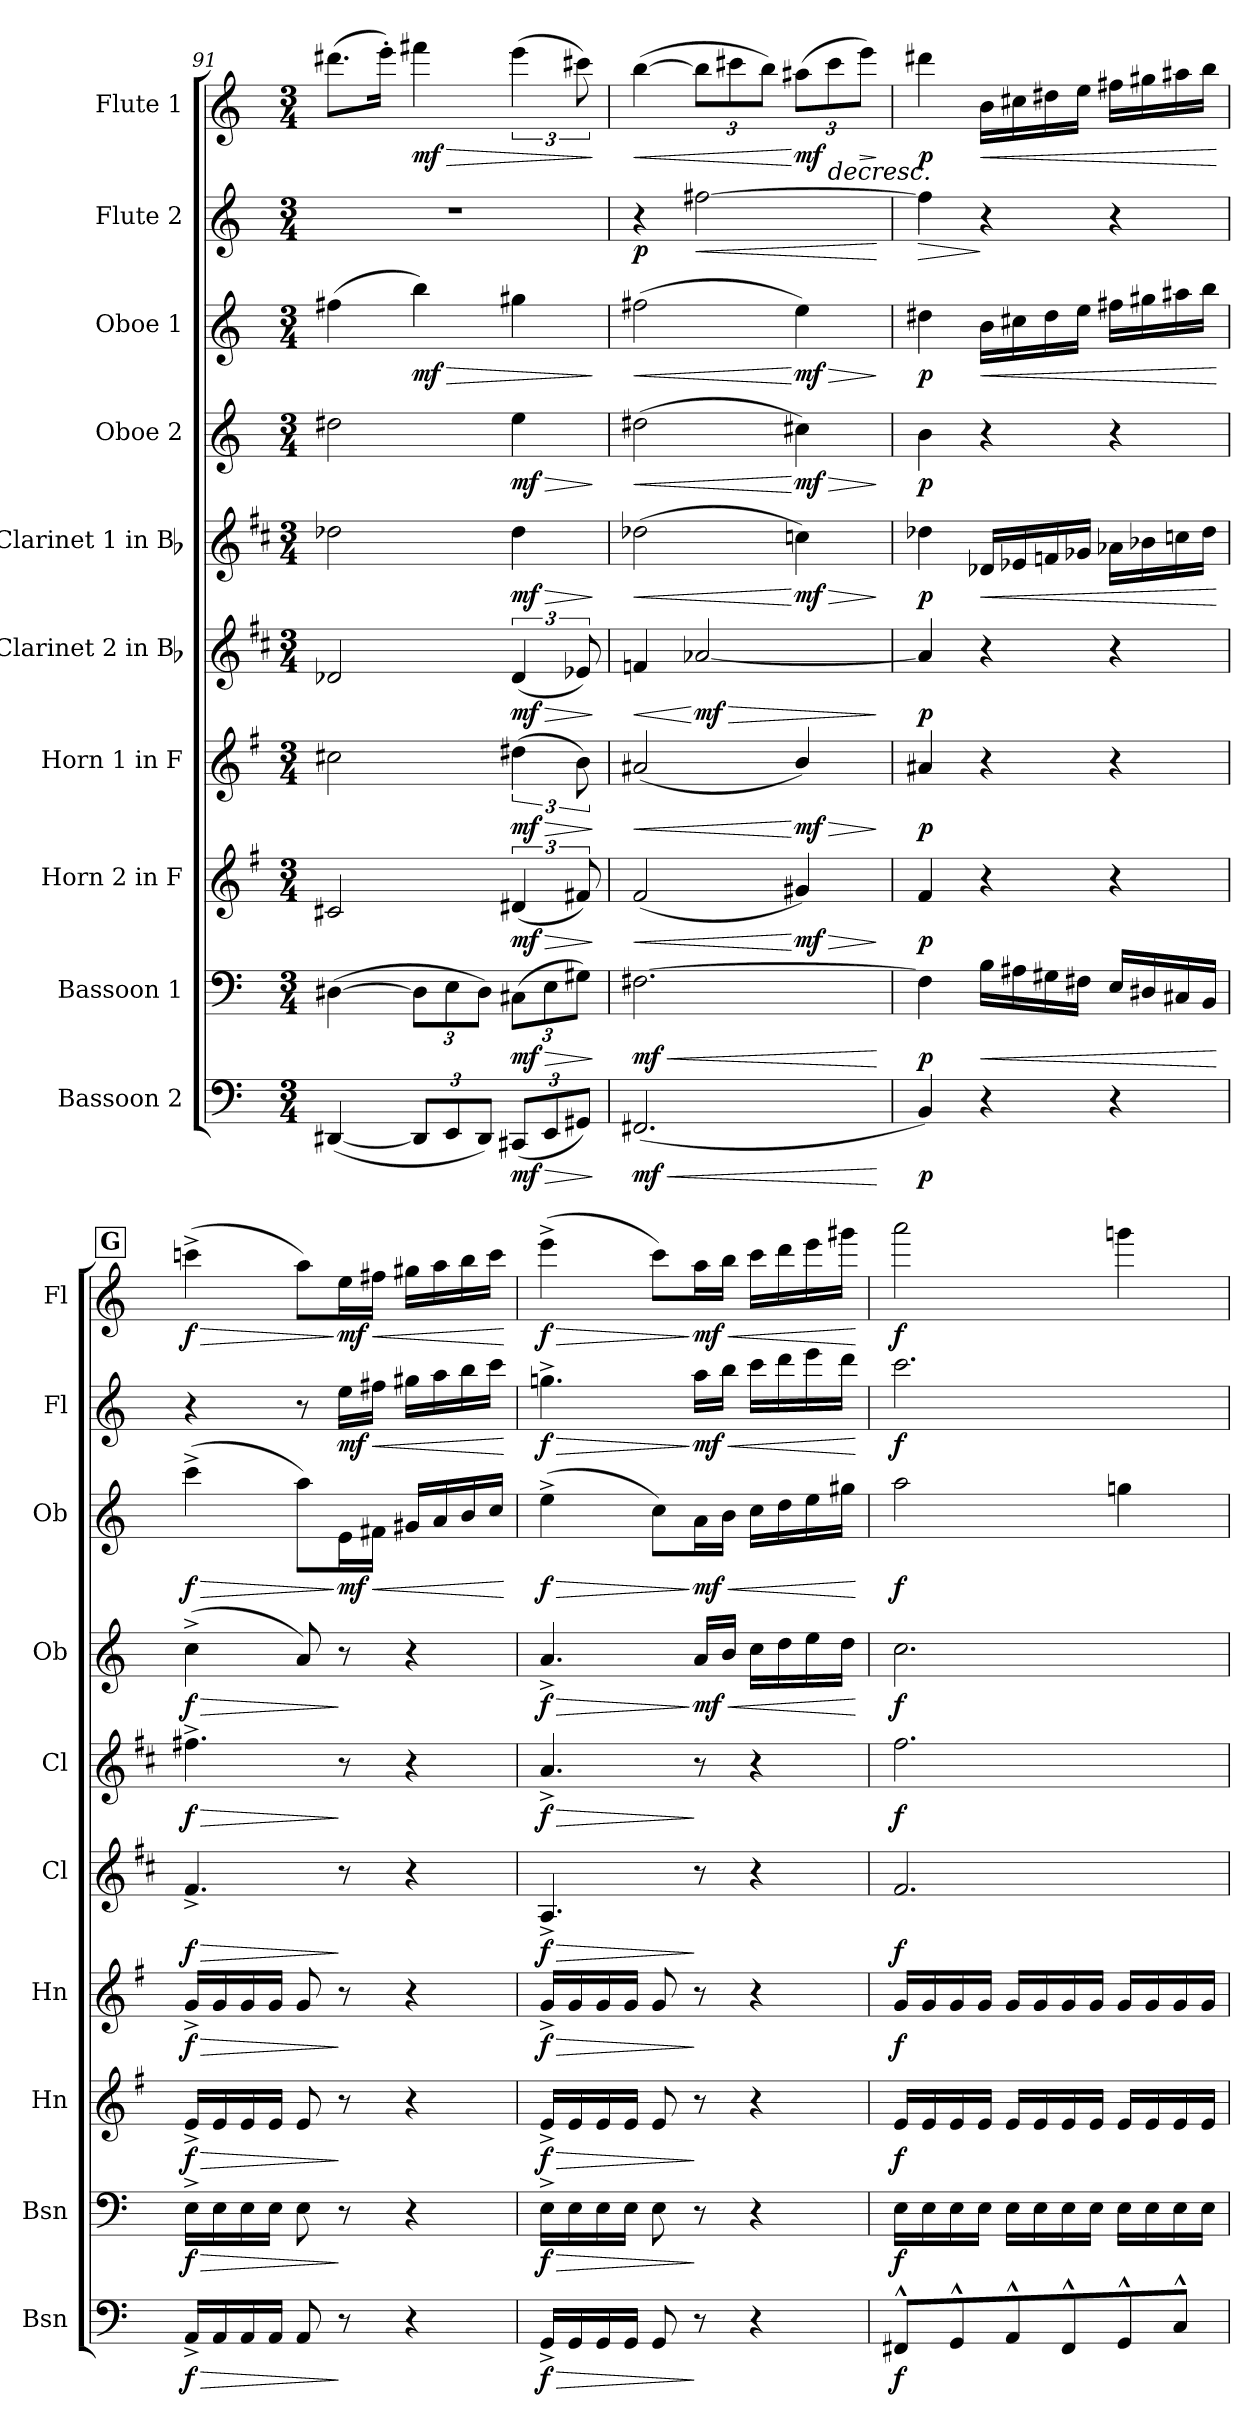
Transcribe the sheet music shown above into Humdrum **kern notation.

**kern	**dynam	**kern	**dynam	**kern	**dynam	**kern	**dynam	**kern	**dynam	**kern	**dynam	**kern	**dynam	**kern	**dynam	**kern	**dynam	**kern	**dynam
*part10	*part10	*part9	*part9	*part8	*part8	*part7	*part7	*part6	*part6	*part5	*part5	*part4	*part4	*part3	*part3	*part2	*part2	*part1	*part1
*staff10	*staff10	*staff9	*staff9	*staff8	*staff8	*staff7	*staff7	*staff6	*staff6	*staff5	*staff5	*staff4	*staff4	*staff3	*staff3	*staff2	*staff2	*staff1	*staff1
*I"Bassoon 2	*	*I"Bassoon 1	*	*I"Horn 2 in F	*	*I"Horn 1 in F	*	*I"Clarinet 2 in Bb	*	*I"Clarinet 1 in Bb	*	*I"Oboe 2	*	*I"Oboe 1	*	*I"Flute 2	*	*I"Flute 1	*
*I'Bsn	*	*I'Bsn	*	*I'Hn	*	*I'Hn	*	*I'Cl	*	*I'Cl	*	*I'Ob	*	*I'Ob	*	*I'Fl	*	*I'Fl	*
*clefF4	*	*clefF4	*	*clefG2	*	*clefG2	*	*clefG2	*	*clefG2	*	*clefG2	*	*clefG2	*	*clefG2	*	*clefG2	*
*	*	*	*	*ITrd4c7	*	*ITrd4c7	*	*ITrd1c2	*	*ITrd1c2	*	*	*	*	*	*	*	*	*
*k[]	*	*k[]	*	*k[]	*	*k[]	*	*k[]	*	*k[]	*	*k[]	*	*k[]	*	*k[]	*	*k[]	*
*M3/4	*	*M3/4	*	*M3/4	*	*M3/4	*	*M3/4	*	*M3/4	*	*M3/4	*	*M3/4	*	*M3/4	*	*M3/4	*
=91	=91	=91	=91	=91	=91	=91	=91	=91	=91	=91	=91	=91	=91	=91	=91	=91	=91	=91	=91
([4DD#X/	.	([4D#X\	.	2F#X/	.	2f#X\	.	2c-X/	.	2cc-X\	.	2dd#X\	.	(4ff#X\	.	2.r	.	(8.ddd#X\L	.
.	.	.	.	.	.	.	.	.	.	.	.	.	.	.	.	.	.	16eee'\Jk)	.
*Xbrackettup	*	*	*	*	*	*	*	*	*	*	*	*	*	*	*	*	*	*	*
!	!	!	!	!	!	!	!	!	!	!	!	!	!	!	!LO:HP:b	!	!	!	!LO:HP:b
!	!	!	!	!	!	!	!	!	!	!	!	!	!	!	!LO:DY:n=1:b	!	!	!	!LO:DY:n=1:b
12DD#/L]	.	12D#\L]	.	.	.	.	.	.	.	.	.	.	.	4bb\)	> mf	.	.	4fff#X\	> mf
12EE/	.	12E\	.	.	.	.	.	.	.	.	.	.	.	.	.	.	.	.	.
12DD#/J)	.	12D#\J)	.	.	.	.	.	.	.	.	.	.	.	.	.	.	.	.	.
!	!LO:HP:b	!	!LO:HP:b	!	!LO:HP:b	!	!LO:HP:b	!	!LO:HP:b	!	!LO:HP:b	!	!LO:HP:b	!	!	!	!	!	!
!	!LO:DY:n=1:b	!	!LO:DY:n=1:b	!	!LO:DY:n=1:b	!	!LO:DY:n=1:b	!	!LO:DY:n=1:b	!	!LO:DY:n=1:b	!	!LO:DY:n=1:b	!	!	!	!	!	!
(12CC#X/L	> mf	(12C#X\L	> mf	(6G#X/	> mf	(6g#X\	> mf	(6c-/	> mf	4cc-\	> mf	4ee\	> mf	4gg#X\	.	.	.	(6eee\	.
12EE/	.	12E\	.	.	.	.	.	.	.	.	.	.	.	.	.	.	.	.	.
12GG#X/J)	.	12G#X\J)	.	12Bn/)	.	12e\)	.	12d-X/)	.	.	.	.	.	.	.	.	.	12ccc#X\)	.
.	]	.	]	.	]	.	]	.	]	.	]	.	]	.	]	.	.	.	]
=92	=92	=92	=92	=92	=92	=92	=92	=92	=92	=92	=92	=92	=92	=92	=92	=92	=92	=92	=92
!	!LO:HP:b	!	!	!	!	!	!	!	!	!	!	!	!	!	!	!	!	!	!
!	!LO:HP:n=1:b	!	!LO:HP:b	!	!	!	!	!	!	!	!	!	!	!	!	!	!	!	!
!	!LO:DY:n=1:b	!	!LO:HP:n=1:b	!	!LO:HP:b	!	!LO:HP:b	!	!LO:HP:b	!	!LO:HP:b	!	!LO:HP:b	!	!LO:HP:b	!	!	!	!LO:HP:b
!	!	!	!LO:DY:n=1:b	!	!	!	!	!	!	!	!	!	!	!	!	!	!LO:DY:b	!	!
(2.FF#X/	< > mf	[2.F#X\	< > mf	(2B/	<	(2d#X/	<	4e-X/	<	(2cc-X\	<	(2dd#X\	<	(2ff#X\	<	4r	p	([4bb\	<
!	!	!	!	!	!	!	!	!	!LO:HP:n=1:b	!	!	!	!	!	!	!	!LO:HP:b	!	!
!	!	!	!	!	!	!	!	!	!LO:DY:n=1:b	!	!	!	!	!	!	!	!	!	!
.	.	.	.	.	.	.	.	[2g-X/	[ > mf	.	.	.	.	.	.	[2ff#X\	<	12bb\L]	.
.	.	.	.	.	.	.	.	.	.	.	.	.	.	.	.	.	.	12ccc#X\	.
.	.	.	.	.	.	.	.	.	.	.	.	.	.	.	.	.	.	12bb\J)	.
!	!	!	!	!	!LO:HP:n=1:b	!	!LO:HP:n=1:b	!	!	!	!LO:HP:n=1:b	!	!LO:HP:n=1:b	!	!LO:HP:n=1:b	!	!	!	!
!	!	!	!	!	!LO:DY:n=1:b	!	!LO:DY:n=1:b	!	!	!	!LO:DY:n=1:b	!	!LO:DY:n=1:b	!	!LO:DY:n=1:b	!	!	!	!LO:DY:n=1:b
.	.	.	.	4c#X/)	[ > mf	4e/)	[ > mf	.	.	4b-X\)	[ > mf	4cc#X\)	[ > mf	4ee\)	[ > mf	.	.	(12aa#X\L	[ mf
!	!	!	!	!	!	!	!	!	!	!	!	!	!	!	!	!	!	!	!LO:HP:b
.	.	.	.	.	.	.	.	.	.	.	.	.	.	.	.	.	.	12ccc#\	>
!	!	!	!	!	!	!	!	!	!	!	!	!	!	!	!	!	!	!	!LO:HP:b
.	.	.	.	.	.	.	.	.	.	.	.	.	.	.	.	.	.	12eee\J)	>
.	[	.	[	.	]	.	]	.	]	.	]	.	]	.	]	.	[	.	] ]
!!LO:LB:g=z
=93	=93	=93	=93	=93	=93	=93	=93	=93	=93	=93	=93	=93	=93	=93	=93	=93	=93	=93	=93
!	!LO:DY:b	!	!LO:DY:b	!	!LO:DY:b	!	!LO:DY:b	!	!LO:DY:b	!	!LO:DY:b	!	!LO:DY:b	!	!LO:DY:b	!	!LO:HP:b	!	!LO:DY:b
4BB/)	p	4F#\]	p	4B/	p	4d#X/	p	4g-/]	p	4cc-X\	p	4b\	p	4dd#X\	p	4ff#\]	>	4ddd#X\	p
!	!	!	!LO:HP:n=1:b	!	!	!	!	!	!	!	!LO:HP:b	!	!	!	!LO:HP:b	!	!	!	!LO:HP:b
4r	]	16B\LL	] <	4r	.	4r	.	4r	.	16c-X/LL	<	4r	.	16b\LL	<	4r	]	16b\LL	<
.	.	16A#X\	.	.	.	.	.	.	.	16d-X/	.	.	.	16cc#X\	.	.	.	16cc#X\	.
.	.	16G#X\	.	.	.	.	.	.	.	16e-X/	.	.	.	16dd#\	.	.	.	16dd#X\	.
.	.	16F#X\JJ	.	.	.	.	.	.	.	16f-X/JJ	.	.	.	16ee\JJ	.	.	.	16ee\JJ	.
4r	.	16E/LL	.	4r	.	4r	.	4r	.	16g-X\LL	.	4r	.	16ff#X\LL	.	4r	.	16ff#X\LL	.
.	.	16D#X/	.	.	.	.	.	.	.	16a-X\	.	.	.	16gg#X\	.	.	.	16gg#X\	.
.	.	16C#X/	.	.	.	.	.	.	.	16b-X\	.	.	.	16aa#X\	.	.	.	16aa#X\	.
.	.	16BB/JJ	.	.	.	.	.	.	.	16cc-\JJ	.	.	.	16bb\JJ	.	.	.	16bb\JJ	.
.	.	.	[	.	.	.	.	.	.	.	[	.	.	.	[	.	.	.	[
!!LO:REH:place=s1:a:B:cj:fs=14:t=G
=94	=94	=94	=94	=94	=94	=94	=94	=94	=94	=94	=94	=94	=94	=94	=94	=94	=94	=94	=94
!	!LO:HP:b	!	!LO:HP:b	!	!LO:HP:b	!	!LO:HP:b	!	!LO:HP:b	!	!LO:HP:b	!	!LO:HP:b	!	!LO:HP:b	!	!	!	!LO:HP:b
!	!LO:DY:n=1:b	!	!LO:DY:n=1:b	!	!LO:DY:n=1:b	!	!LO:DY:n=1:b	!	!LO:DY:n=1:b	!	!LO:DY:n=1:b	!	!LO:DY:n=1:b	!	!LO:DY:n=1:b	!	!	!	!LO:DY:n=1:b
16AA^/LL	> f	16E^\LL	> f	16A^/LL	> f	16c^/LL	> f	4.e^/	> f	4.een^\	> f	(4cc^\	> f	(4ccc^\	> f	4r	.	(4cccn^\	> f
16AA/	.	16E\	.	16A/	.	16c/	.	.	.	.	.	.	.	.	.	.	.	.	.
16AA/	.	16E\	.	16A/	.	16c/	.	.	.	.	.	.	.	.	.	.	.	.	.
16AA/JJ	.	16E\JJ	.	16A/JJ	.	16c/JJ	.	.	.	.	.	.	.	.	.	.	.	.	.
8AA/	.	8E\	.	8A/	.	8c/	.	.	.	.	.	8a/)	.	8aa\L)	.	8r	.	8aa\L)	.
!	!	!	!	!	!	!	!	!	!	!	!	!	!	!	!LO:HP:n=1:b	!	!LO:HP:b	!	!LO:HP:n=1:b
!	!	!	!	!	!	!	!	!	!	!	!	!	!	!	!LO:DY:n=2:b	!	!LO:DY:n=1:b	!	!LO:DY:n=2:b
8r	]	8r	]	8r	]	8r	]	8r	]	8r	]	8r	]	16e\L	] < mf	16ee\LL	< mf	16ee\L	] < mf
.	.	.	.	.	.	.	.	.	.	.	.	.	.	16f#X\JJ	.	16ff#X\JJ	.	16ff#X\JJ	.
4r	.	4r	.	4r	.	4r	.	4r	.	4r	.	4r	.	16g#X/LL	.	16gg#X\LL	.	16gg#X\LL	.
.	.	.	.	.	.	.	.	.	.	.	.	.	.	16a/	.	16aa\	.	16aa\	.
.	.	.	.	.	.	.	.	.	.	.	.	.	.	16b/	.	16bb\	.	16bb\	.
.	.	.	.	.	.	.	.	.	.	.	.	.	.	16cc/JJ	.	16ccc\JJ	.	16ccc\JJ	.
.	.	.	.	.	.	.	.	.	.	.	.	.	.	.	[	.	[	.	[
=95	=95	=95	=95	=95	=95	=95	=95	=95	=95	=95	=95	=95	=95	=95	=95	=95	=95	=95	=95
!	!LO:HP:b	!	!LO:HP:b	!	!LO:HP:b	!	!LO:HP:b	!	!LO:HP:b	!	!LO:HP:b	!	!LO:HP:b	!	!LO:HP:b	!	!LO:HP:b	!	!LO:HP:b
!	!LO:DY:n=1:b	!	!LO:DY:n=1:b	!	!LO:DY:n=1:b	!	!LO:DY:n=1:b	!	!LO:DY:n=1:b	!	!LO:DY:n=1:b	!	!LO:DY:n=1:b	!	!LO:DY:n=1:b	!	!LO:DY:n=1:b	!	!LO:DY:n=1:b
16GG^/LL	> f	16E^\LL	> f	16A^/LL	> f	16c^/LL	> f	4.G^/	> f	4.g^/	> f	4.a^/	> f	(4ee^\	> f	4.ggn^\	> f	(4eee^\	> f
16GG/	.	16E\	.	16A/	.	16c/	.	.	.	.	.	.	.	.	.	.	.	.	.
16GG/	.	16E\	.	16A/	.	16c/	.	.	.	.	.	.	.	.	.	.	.	.	.
16GG/JJ	.	16E\JJ	.	16A/JJ	.	16c/JJ	.	.	.	.	.	.	.	.	.	.	.	.	.
8GG/	.	8E\	.	8A/	.	8c/	.	.	.	.	.	.	.	8cc\L)	.	.	.	8ccc\L)	.
!	!	!	!	!	!	!	!	!	!	!	!	!	!LO:HP:n=1:b	!	!LO:HP:n=1:b	!	!LO:HP:n=1:b	!	!LO:HP:n=1:b
!	!	!	!	!	!	!	!	!	!	!	!	!	!LO:DY:n=2:b	!	!LO:DY:n=2:b	!	!LO:DY:n=2:b	!	!LO:DY:n=2:b
8r	]	8r	]	8r	]	8r	]	8r	]	8r	]	16a/LL	] < mf	16a\L	] < mf	16aa\LL	] < mf	16aa\L	] < mf
.	.	.	.	.	.	.	.	.	.	.	.	16b/JJ	.	16b\JJ	.	16bb\JJ	.	16bb\JJ	.
4r	.	4r	.	4r	.	4r	.	4r	.	4r	.	16cc\LL	.	16cc\LL	.	16ccc\LL	.	16ccc\LL	.
.	.	.	.	.	.	.	.	.	.	.	.	16dd\	.	16dd\	.	16ddd\	.	16ddd\	.
.	.	.	.	.	.	.	.	.	.	.	.	16ee\	.	16ee\	.	16eee\	.	16eee\	.
.	.	.	.	.	.	.	.	.	.	.	.	16dd\JJ	.	16gg#X\JJ	.	16ddd\JJ	.	16ggg#X\JJ	.
.	.	.	.	.	.	.	.	.	.	.	.	.	[	.	[	.	[	.	[
=96	=96	=96	=96	=96	=96	=96	=96	=96	=96	=96	=96	=96	=96	=96	=96	=96	=96	=96	=96
!	!LO:DY:b	!	!LO:DY:b	!	!LO:DY:b	!	!LO:DY:b	!	!LO:DY:b	!	!LO:DY:b	!	!LO:DY:b	!	!LO:DY:b	!	!LO:DY:b	!	!LO:DY:b
8FF#X^^/L	f	16E\LL	f	16A/LL	f	16c/LL	f	2.e/	f	2.ee\	f	2.cc\	f	2aa\	f	2.ccc\	f	2aaa\	f
.	.	16E\	.	16A/	.	16c/	.	.	.	.	.	.	.	.	.	.	.	.	.
8GG^^/	.	16E\	.	16A/	.	16c/	.	.	.	.	.	.	.	.	.	.	.	.	.
.	.	16E\JJ	.	16A/JJ	.	16c/JJ	.	.	.	.	.	.	.	.	.	.	.	.	.
8AA^^/	.	16E\LL	.	16A/LL	.	16c/LL	.	.	.	.	.	.	.	.	.	.	.	.	.
.	.	16E\	.	16A/	.	16c/	.	.	.	.	.	.	.	.	.	.	.	.	.
8FF#^^/	.	16E\	.	16A/	.	16c/	.	.	.	.	.	.	.	.	.	.	.	.	.
.	.	16E\JJ	.	16A/JJ	.	16c/JJ	.	.	.	.	.	.	.	.	.	.	.	.	.
8GG^^/	.	16E\LL	.	16A/LL	.	16c/LL	.	.	.	.	.	.	.	4ggn\	.	.	.	4gggn\	.
.	.	16E\	.	16A/	.	16c/	.	.	.	.	.	.	.	.	.	.	.	.	.
8C^^/J	.	16E\	.	16A/	.	16c/	.	.	.	.	.	.	.	.	.	.	.	.	.
.	.	16E\JJ	.	16A/JJ	.	16c/JJ	.	.	.	.	.	.	.	.	.	.	.	.	.
=	=	=	=	=	=	=	=	=	=	=	=	=	=	=	=	=	=	=	=
*-	*-	*-	*-	*-	*-	*-	*-	*-	*-	*-	*-	*-	*-	*-	*-	*-	*-	*-	*-
